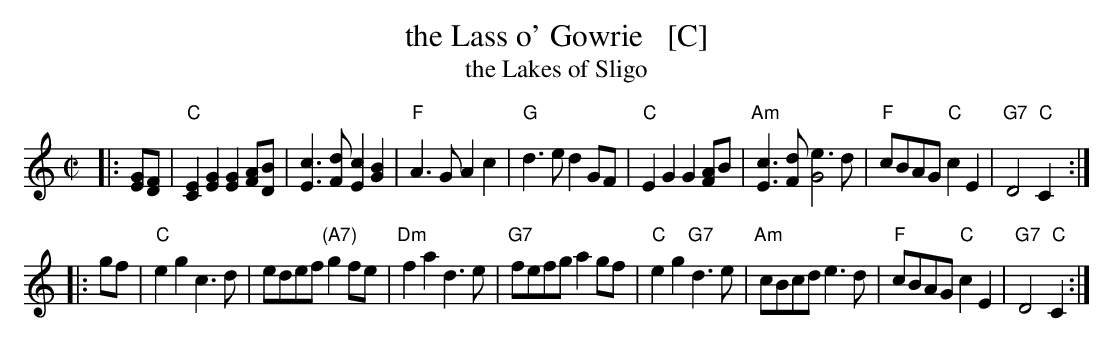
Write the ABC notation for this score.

X:1
T: the Lass o' Gowrie   [C]
T: the Lakes of Sligo
M: C|
L: 1/8
K: C
|: [GE][FD] \
| "C"[E2C2][G2E2] [G2E2][AF][BD] | [c3E3][dF] [c2E2][B2G2] \
| "F"A3G A2c2 | "G"d3e d2 GF \
| "C"E2G2 G2[AF]B | "Am"[c3E3][dF] [e3G4]d \
| "F"cBAG "C"c2E2 | "G7"D4 "C"C2 :|
|: gf \
| "C"e2g2 c3d | edef "(A7)"g2fe \
| "Dm"f2a2 d3e | "G7"fefg a2gf \
| "C"e2g2 "G7"d3e | "Am"cBcd e3d \
| "F"cBAG "C"c2E2 | "G7"D4 "C"C2 :|
